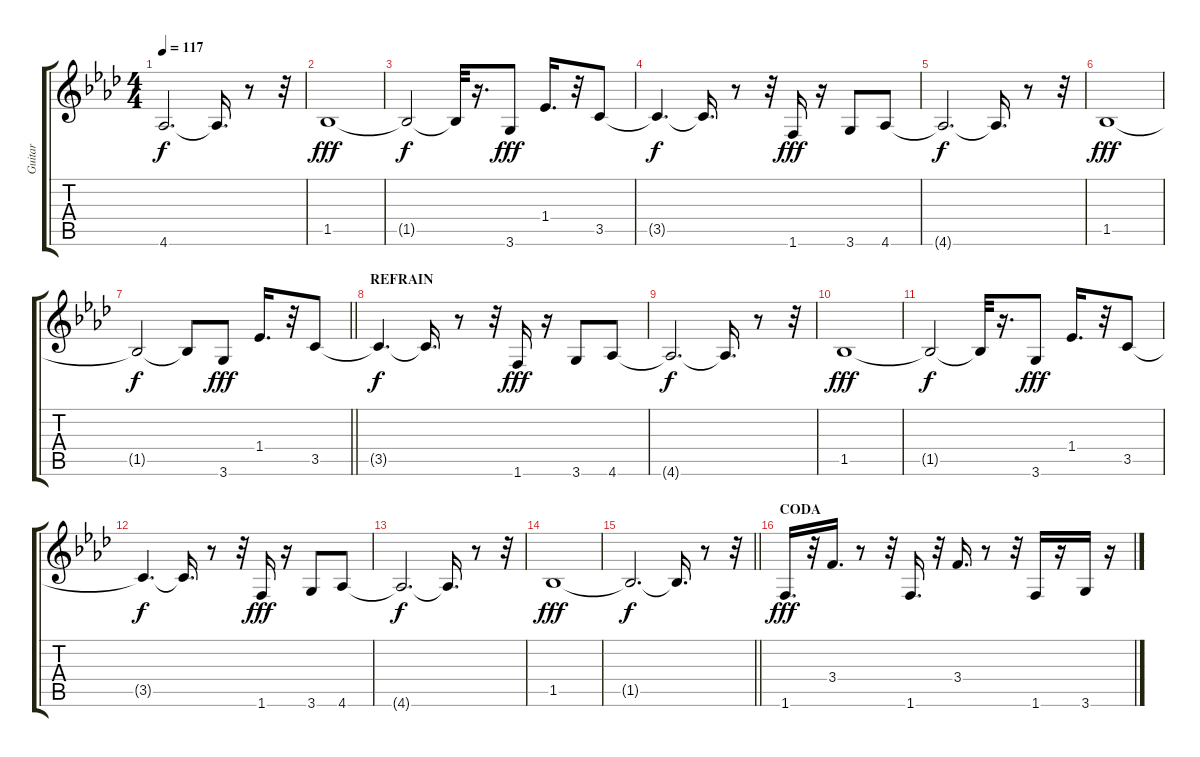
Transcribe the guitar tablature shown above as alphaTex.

\track ("Guitar" "Guitar") {instrument electricguitarmuted}
\staff {score tabs}
\tuning (E4 B3 G3 D3 A2 E2) {hide}
\ts (4 4)
\tempo 117
\clef g2
\ks ab
4.6{t}.2{d dy f} 4.6{t}.16{d} r.8 r.32 |
1.5.1{dy fff} |
1.5{t}.2{dy f} 1.5{t}.32 r.16{d} 3.6.8{dy fff} 1.4.16{d} r.32 3.5.8 |
3.5{t}.4{d dy f} 3.5{t}.16{d} r.8 r.32 1.6.16{dy fff} r.16 3.6.8 4.6.8 |
4.6{t}.2{d dy f} 4.6{t}.16{d} r.8 r.32 |
1.5.1{dy fff} |
\barLineRight lightlight
1.5{t}.2{dy f} 1.5{t}.8 3.6.8{dy fff} 1.4.16{d} r.32 3.5.8 |
\section ("" "REFRAIN")
3.5{t}.4{d dy f} 3.5{t}.16{d} r.8 r.32 1.6.16{dy fff} r.16 3.6.8 4.6.8 |
4.6{t}.2{d dy f} 4.6{t}.16{d} r.8 r.32 |
1.5.1{dy fff} |
1.5{t}.2{dy f} 1.5{t}.32 r.16{d} 3.6.8{dy fff} 1.4.16{d} r.32 3.5.8 |
3.5{t}.4{d dy f} 3.5{t}.16{d} r.8 r.32 1.6.16{dy fff} r.16 3.6.8 4.6.8 |
4.6{t}.2{d dy f} 4.6{t}.16{d} r.8 r.32 |
1.5.1{dy fff} |
\barLineRight lightlight
1.5{t}.2{d dy f} 1.5{t}.16{d} r.8 r.32 |
\section ("" "CODA")
1.6.16{d dy fff} r.32 3.4.16{d} r.8 r.32 1.6.16{d} r.32 3.4.16{d} r.8 r.32 1.6.16 r.16 3.6.16 r.16
